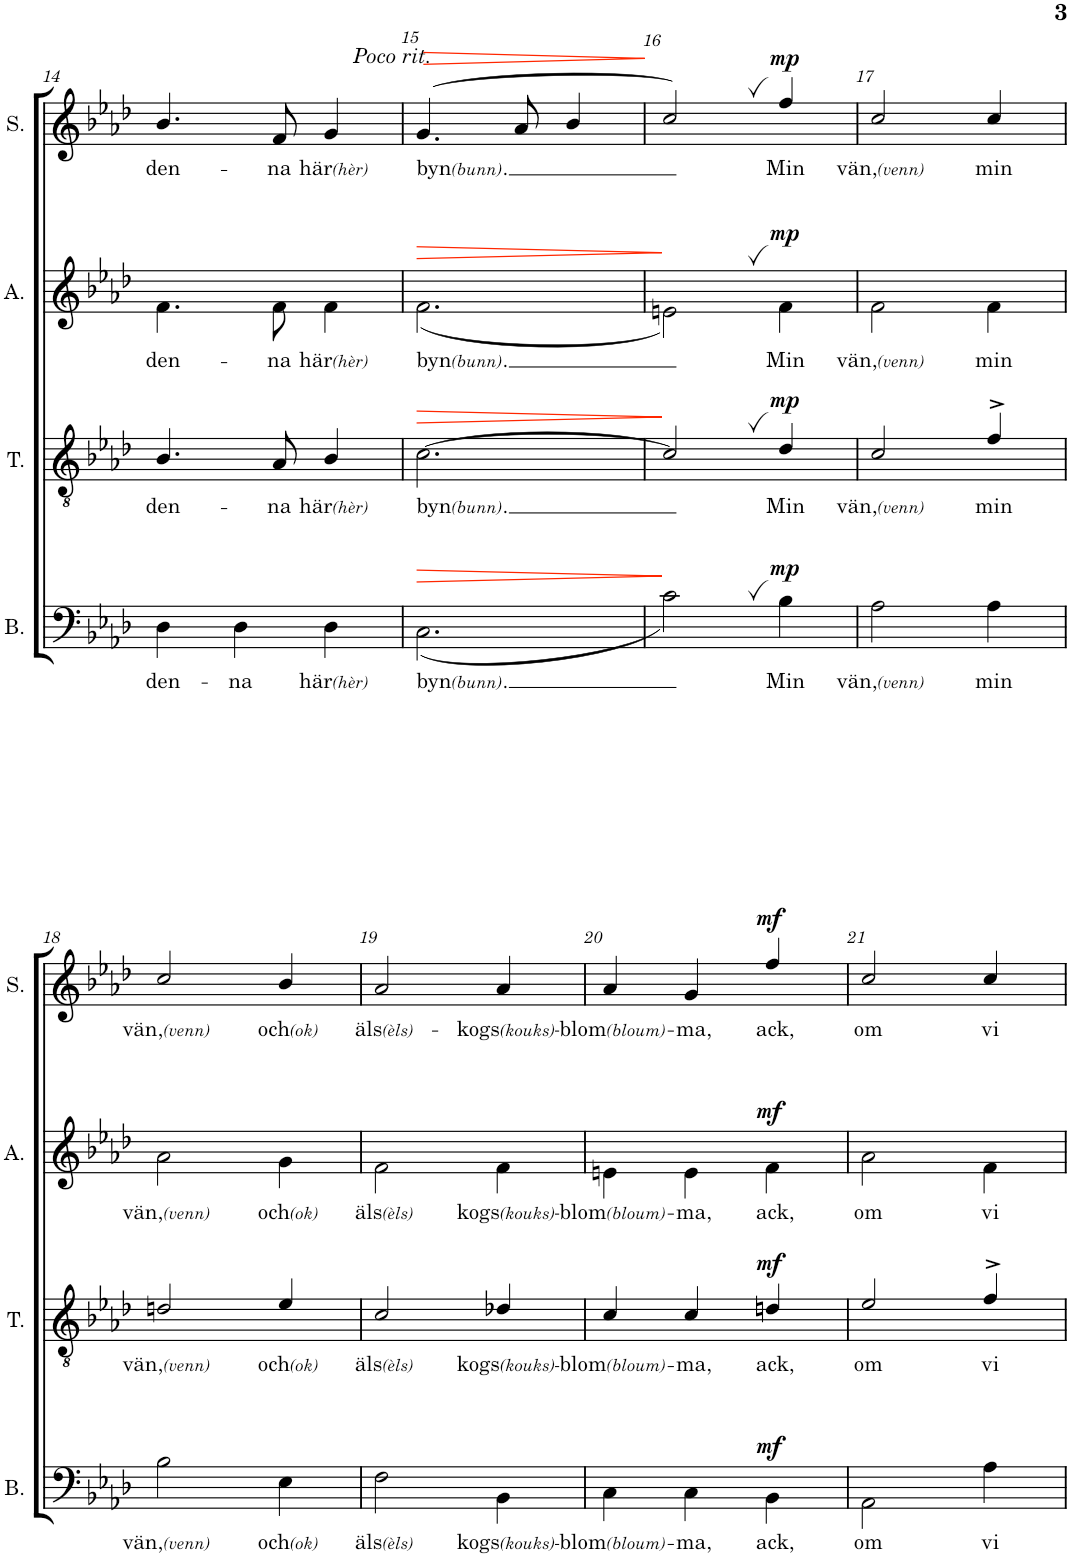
**kern	**text	**dynam	**kern	**text	**dynam	**kern	**text	**dynam	**kern	**text	**dynam
*part4	*part4	*part4	*part3	*part3	*part3	*part2	*part2	*part2	*part1	*part1	*part1
*staff4	*staff4	*staff4	*staff3	*staff3	*staff3	*staff2	*staff2	*staff2	*staff1	*staff1	*staff1
*I"Basse	*	*	*I"Ténor	*	*	*I"Alto	*	*	*I"Soprano	*	*
*I'B.	*	*	*I'T.	*	*	*I'A.	*	*	*I'S.	*	*
!!LO:PB:g=z
*clefF4	*	*	*clefGv2	*	*	*clefG2	*	*	*clefG2	*	*
*k[b-e-a-d-]	*	*	*k[b-e-a-d-]	*	*	*k[b-e-a-d-]	*	*	*k[b-e-a-d-]	*	*
*M3/4	*	*	*M3/4	*	*	*M3/4	*	*	*M3/4	*	*
=14	=14	=14	=14	=14	=14	=14	=14	=14	=14	=14	=14
!	!LO:LY:b	!	!	!LO:LY:b	!	!	!LO:LY:b	!	!	!LO:LY:b	!
4D-\	den-	.	4.B-/	den-	.	4.f\	den-	.	4.b-/	den-	.
!	!LO:LY:b	!	!	!	!	!	!	!	!	!	!
4D-\	-na	.	.	.	.	.	.	.	.	.	.
!	!	!	!	!LO:LY:b	!	!	!LO:LY:b	!	!	!LO:LY:b	!
.	.	.	8A-/	-na	.	8f\	-na	.	8f/	-na	.
!	!LO:LY:b	!	!	!LO:LY:b	!	!	!LO:LY:b	!	!	!LO:LY:b	!
4D-\	här (hèr)	.	4B-/	här (hèr)	.	4f\	här (hèr)	.	4g/	här (hèr)	.
=15	=15	=15	=15	=15	=15	=15	=15	=15	=15	=15	=15
!	!	!	!	!	!	!	!	!	!LO:TX:a:i:t=Poco rit.	!	!
!	!LO:LY:b	!	!	!LO:LY:b	!	!	!LO:LY:b	!	!	!LO:LY:b	!LO:HP:b
(<2.C\	byn (bunn) .	.	[2.c\	byn (bunn) .	.	(<2.f\	byn (bunn) .	.	(>4.g/	byn (bunn) .	>
.	.	.	.	.	.	.	.	.	8a-/	.	.
.	.	.	.	.	.	.	.	.	4b-/	.	.
.	.	.	.	.	.	.	.	.	.	.	]
=16	=16	=16	=16	=16	=16	=16	=16	=16	=16	=16	=16
2c,\)	.	.	2c,/]	.	.	2en,\)	.	.	2cc,/)	.	.
!	!LO:LY:b	!LO:DY:a	!	!LO:LY:b	!LO:DY:a	!	!LO:LY:b	!LO:DY:a	!	!LO:LY:b	!LO:DY:a
4B-\	Min	mp	4d-/	Min	mp	4f\	Min	mp	4ff/	Min	mp
=17	=17	=17	=17	=17	=17	=17	=17	=17	=17	=17	=17
!	!LO:LY:b	!	!	!LO:LY:b	!	!	!LO:LY:b	!	!	!LO:LY:b	!
2A-\	vän, (venn)	.	2c/	vän, (venn)	.	2f\	vän, (venn)	.	2cc/	vän, (venn)	.
!	!LO:LY:b	!	!	!LO:LY:b	!	!	!LO:LY:b	!	!	!LO:LY:b	!
4A-\	min	.	4f^>/	min	.	4f\	min	.	4cc/	min	.
!!LO:LB:g=z
=18	=18	=18	=18	=18	=18	=18	=18	=18	=18	=18	=18
!	!LO:LY:b	!	!	!LO:LY:b	!	!	!LO:LY:b	!	!	!LO:LY:b	!
2B-\	vän, (venn)	.	2dn/	vän, (venn)	.	2a-\	vän, (venn)	.	2cc/	vän, (venn)	.
!	!LO:LY:b	!	!	!LO:LY:b	!	!	!LO:LY:b	!	!	!LO:LY:b	!
4E-\	och (ok)	.	4e-/	och (ok)	.	4g\	och (ok)	.	4b-/	och (ok)	.
=19	=19	=19	=19	=19	=19	=19	=19	=19	=19	=19	=19
!	!LO:LY:b	!	!	!LO:LY:b	!	!	!LO:LY:b	!	!	!LO:LY:b	!
2F\	äls (èls)	.	2c/	äls (èls)	.	2f\	äls (èls)	.	2a-/	äls (èls)	.
!	!LO:LY:b	!	!	!LO:LY:b	!	!	!LO:LY:b	!	!	!LO:LY:b	!
4BB-\	-kogs (kouks)	.	4d-X/	-kogs (kouks)	.	4f\	-kogs (kouks)	.	4a-/	-kogs (kouks)	.
=20	=20	=20	=20	=20	=20	=20	=20	=20	=20	=20	=20
!	!LO:LY:b	!	!	!LO:LY:b	!	!	!LO:LY:b	!	!	!LO:LY:b	!
4C\	-blom (bloum)	.	4c/	-blom (bloum)	.	4en\	-blom (bloum)	.	4a-/	-blom (bloum)	.
!	!LO:LY:b	!	!	!LO:LY:b	!	!	!LO:LY:b	!	!	!LO:LY:b	!
4C\	-ma,	.	4c/	-ma,	.	4e\	-ma,	.	4g/	-ma,	.
!	!LO:LY:b	!LO:DY:a	!	!LO:LY:b	!LO:DY:a	!	!LO:LY:b	!LO:DY:a	!	!LO:LY:b	!LO:DY:a
4BB-\	ack,	mf	4dn/	ack,	mf	4f\	ack,	mf	4ff/	ack,	mf
=21	=21	=21	=21	=21	=21	=21	=21	=21	=21	=21	=21
!	!LO:LY:b	!	!	!LO:LY:b	!	!	!LO:LY:b	!	!	!LO:LY:b	!
2AA-\	om	.	2e-/	om	.	2a-\	om	.	2cc/	om	.
!	!LO:LY:b	!	!	!LO:LY:b	!	!	!LO:LY:b	!	!	!LO:LY:b	!
4A-\	vi	.	4f^>/	vi	.	4f\	vi	.	4cc/	vi	.
=	=	=	=	=	=	=	=	=	=	=	=
*-	*-	*-	*-	*-	*-	*-	*-	*-	*-	*-	*-
